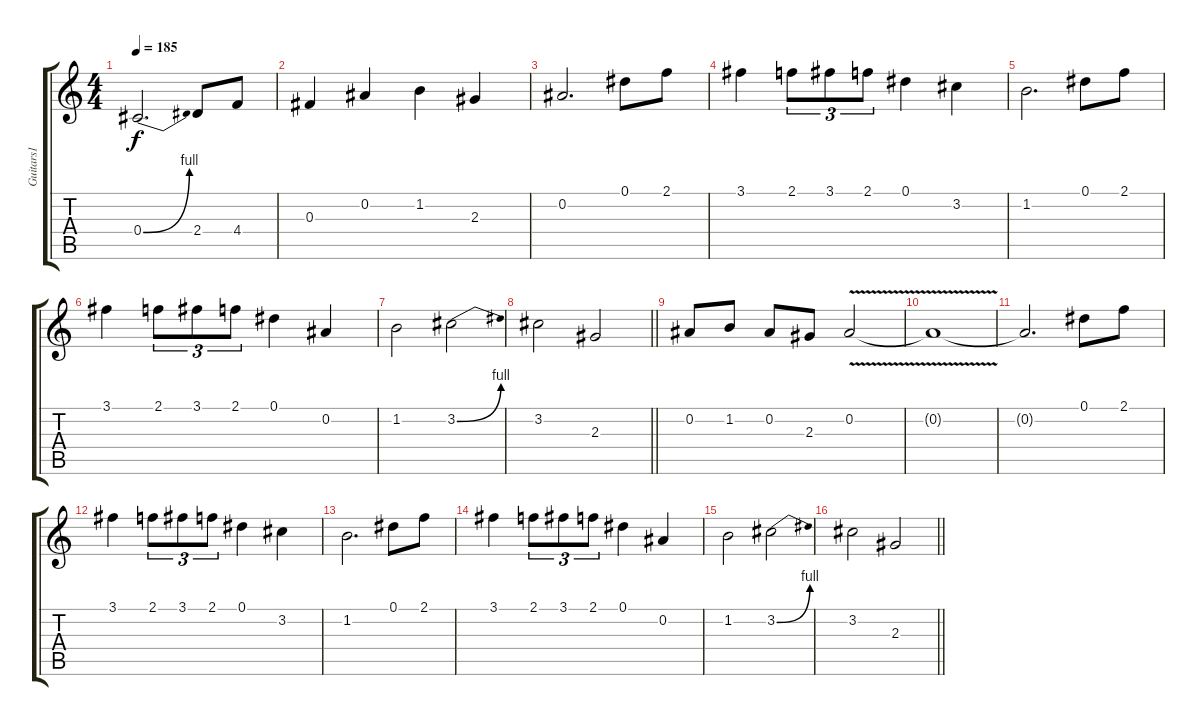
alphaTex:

\track ("Guitars1" "Guitars1") {instrument distortionguitar}
\staff {score tabs}
\tuning (Eb4 Bb3 Gb3 Db3 Ab2 Eb2) {hide}
\ts (4 4)
\section ("" "")
\tempo 185
\clef g2
\ks c
0.4{be (bend 0 0 60 4)}.2{d dy f instrument distortionguitar} 2.4.8 4.4.8 |
0.3.4 0.2.4 1.2.4 2.3.4 |
0.2.2{d} 0.1.8 2.1.8 |
3.1.4 2.1.8{tu (3 2)} 3.1.8{tu (3 2)} 2.1.8{tu (3 2)} 0.1.4 3.2.4 |
1.2.2{d} 0.1.8 2.1.8 |
3.1.4 2.1.8{tu (3 2)} 3.1.8{tu (3 2)} 2.1.8{tu (3 2)} 0.1.4 0.2.4 |
1.2.2 3.2{be (bend 0 0 60 4)}.2 |
\barLineRight lightlight
3.2.2 2.3.2 |
\section ("" "")
0.2.8 1.2.8 0.2.8 2.3.8 0.2{v}.2 |
0.2{t}.1 |
0.2{t}.2{d} 0.1.8 2.1.8 |
3.1.4 2.1.8{tu (3 2)} 3.1.8{tu (3 2)} 2.1.8{tu (3 2)} 0.1.4 3.2.4 |
1.2.2{d} 0.1.8 2.1.8 |
3.1.4 2.1.8{tu (3 2)} 3.1.8{tu (3 2)} 2.1.8{tu (3 2)} 0.1.4 0.2.4 |
1.2.2 3.2{be (bend 0 0 60 4)}.2 |
\barLineRight lightlight
3.2.2 2.3.2
